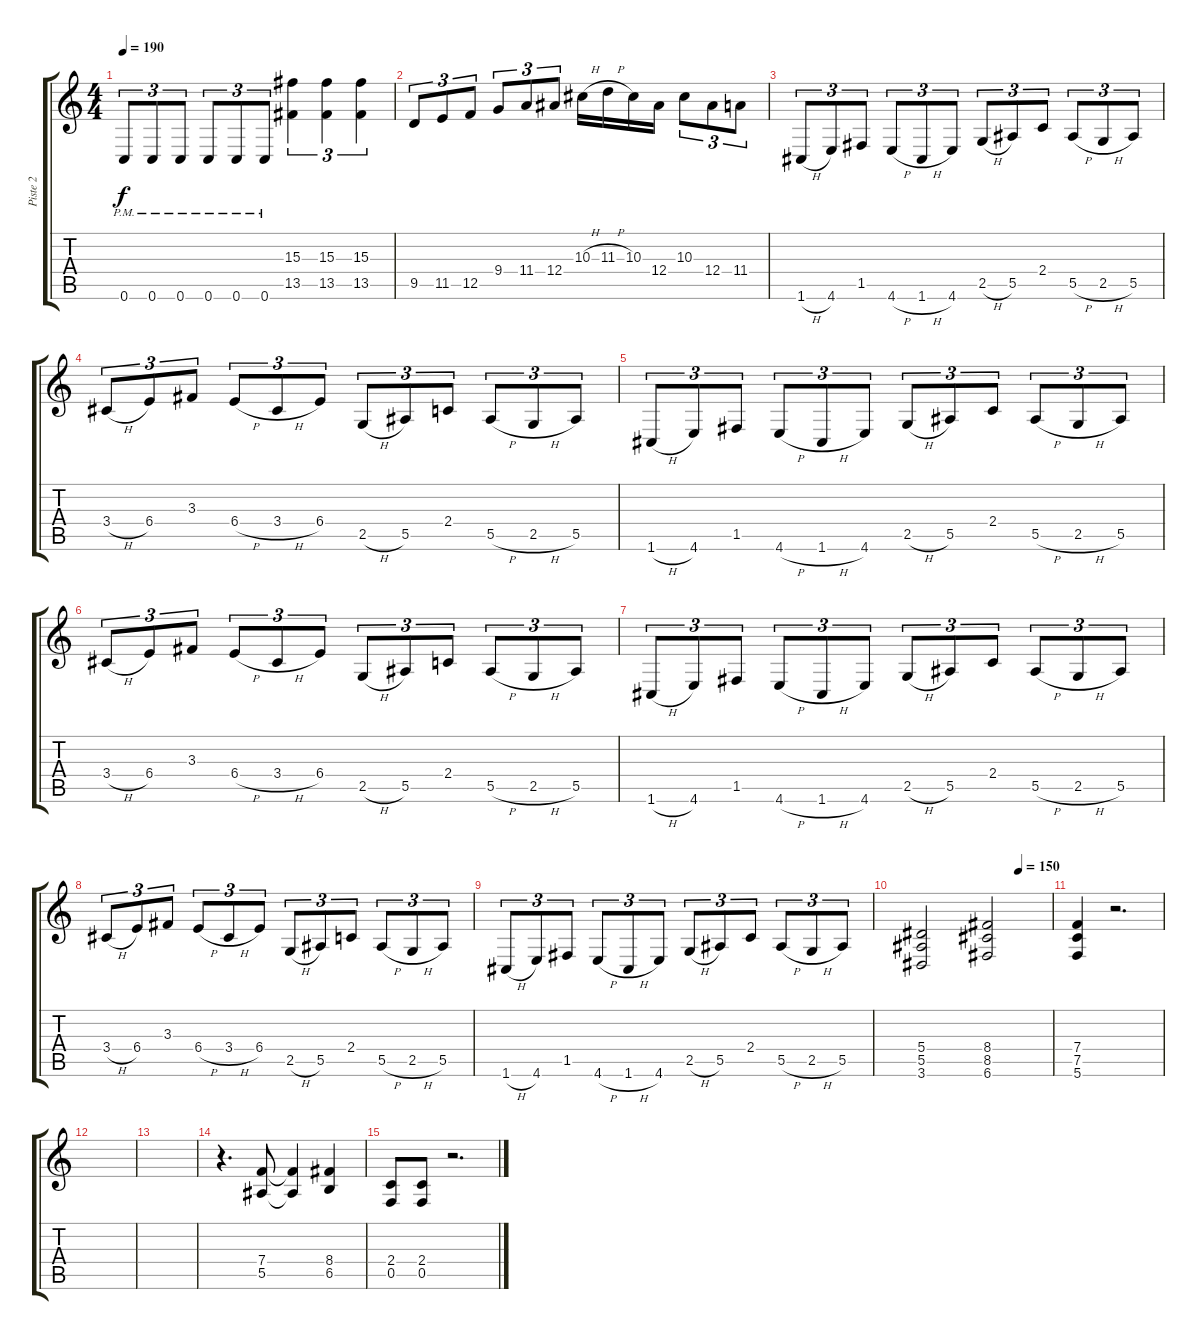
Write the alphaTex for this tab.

\track ("Piste 2" "Piste 2") {instrument distortionguitar}
\staff {score tabs}
\tuning (C4 G3 Eb3 Bb2 F2 C2) {hide}
\ts (4 4)
\tempo 190
\clef g2
\ks c
0.6{pm}.8{tu (3 2) dy f} 0.6{pm}.8{tu (3 2)} 0.6{pm}.8{tu (3 2)} 0.6{pm}.8{tu (3 2)} 0.6{pm}.8{tu (3 2)} 0.6{pm}.8{tu (3 2)} (15.3 13.5).4{tu (3 2)} (15.3 13.5).4{tu (3 2)} (15.3 13.5).4{tu (3 2)} |
9.5.8{tu (3 2)} 11.5.8{tu (3 2)} 12.5.8{tu (3 2)} 9.4.8{tu (3 2)} 11.4.8{tu (3 2)} 12.4.8{tu (3 2)} 10.3{h}.16 11.3{h}.16 10.3.16 12.4.16 10.3.8{tu (3 2)} 12.4.8{tu (3 2)} 11.4.8{tu (3 2)} |
1.6{h}.8{tu (3 2)} 4.6.8{tu (3 2)} 1.5.8{tu (3 2)} 4.6{h}.8{tu (3 2)} 1.6{h}.8{tu (3 2)} 4.6.8{tu (3 2)} 2.5{h}.8{tu (3 2)} 5.5.8{tu (3 2)} 2.4.8{tu (3 2)} 5.5{h}.8{tu (3 2)} 2.5{h}.8{tu (3 2)} 5.5.8{tu (3 2)} |
3.4{h}.8{tu (3 2)} 6.4.8{tu (3 2)} 3.3.8{tu (3 2)} 6.4{h}.8{tu (3 2)} 3.4{h}.8{tu (3 2)} 6.4.8{tu (3 2)} 2.5{h}.8{tu (3 2)} 5.5.8{tu (3 2)} 2.4.8{tu (3 2)} 5.5{h}.8{tu (3 2)} 2.5{h}.8{tu (3 2)} 5.5.8{tu (3 2)} |
1.6{h}.8{tu (3 2)} 4.6.8{tu (3 2)} 1.5.8{tu (3 2)} 4.6{h}.8{tu (3 2)} 1.6{h}.8{tu (3 2)} 4.6.8{tu (3 2)} 2.5{h}.8{tu (3 2)} 5.5.8{tu (3 2)} 2.4.8{tu (3 2)} 5.5{h}.8{tu (3 2)} 2.5{h}.8{tu (3 2)} 5.5.8{tu (3 2)} |
3.4{h}.8{tu (3 2)} 6.4.8{tu (3 2)} 3.3.8{tu (3 2)} 6.4{h}.8{tu (3 2)} 3.4{h}.8{tu (3 2)} 6.4.8{tu (3 2)} 2.5{h}.8{tu (3 2)} 5.5.8{tu (3 2)} 2.4.8{tu (3 2)} 5.5{h}.8{tu (3 2)} 2.5{h}.8{tu (3 2)} 5.5.8{tu (3 2)} |
1.6{h}.8{tu (3 2)} 4.6.8{tu (3 2)} 1.5.8{tu (3 2)} 4.6{h}.8{tu (3 2)} 1.6{h}.8{tu (3 2)} 4.6.8{tu (3 2)} 2.5{h}.8{tu (3 2)} 5.5.8{tu (3 2)} 2.4.8{tu (3 2)} 5.5{h}.8{tu (3 2)} 2.5{h}.8{tu (3 2)} 5.5.8{tu (3 2)} |
3.4{h}.8{tu (3 2)} 6.4.8{tu (3 2)} 3.3.8{tu (3 2)} 6.4{h}.8{tu (3 2)} 3.4{h}.8{tu (3 2)} 6.4.8{tu (3 2)} 2.5{h}.8{tu (3 2)} 5.5.8{tu (3 2)} 2.4.8{tu (3 2)} 5.5{h}.8{tu (3 2)} 2.5{h}.8{tu (3 2)} 5.5.8{tu (3 2)} |
1.6{h}.8{tu (3 2)} 4.6.8{tu (3 2)} 1.5.8{tu (3 2)} 4.6{h}.8{tu (3 2)} 1.6{h}.8{tu (3 2)} 4.6.8{tu (3 2)} 2.5{h}.8{tu (3 2)} 5.5.8{tu (3 2)} 2.4.8{tu (3 2)} 5.5{h}.8{tu (3 2)} 2.5{h}.8{tu (3 2)} 5.5.8{tu (3 2)} |
\tempo (150 0.75)
(5.4 5.5 3.6).2 (8.4 8.5 6.6).2 |
(7.4 7.5 5.6).4 r.2{d} |
|
|
r.4{d} (7.4 5.5).8 (7.4{t} 5.5{t}).4 (8.4 6.5).4 |
(2.4 0.5).8 (2.4 0.5).8 r.2{d}
